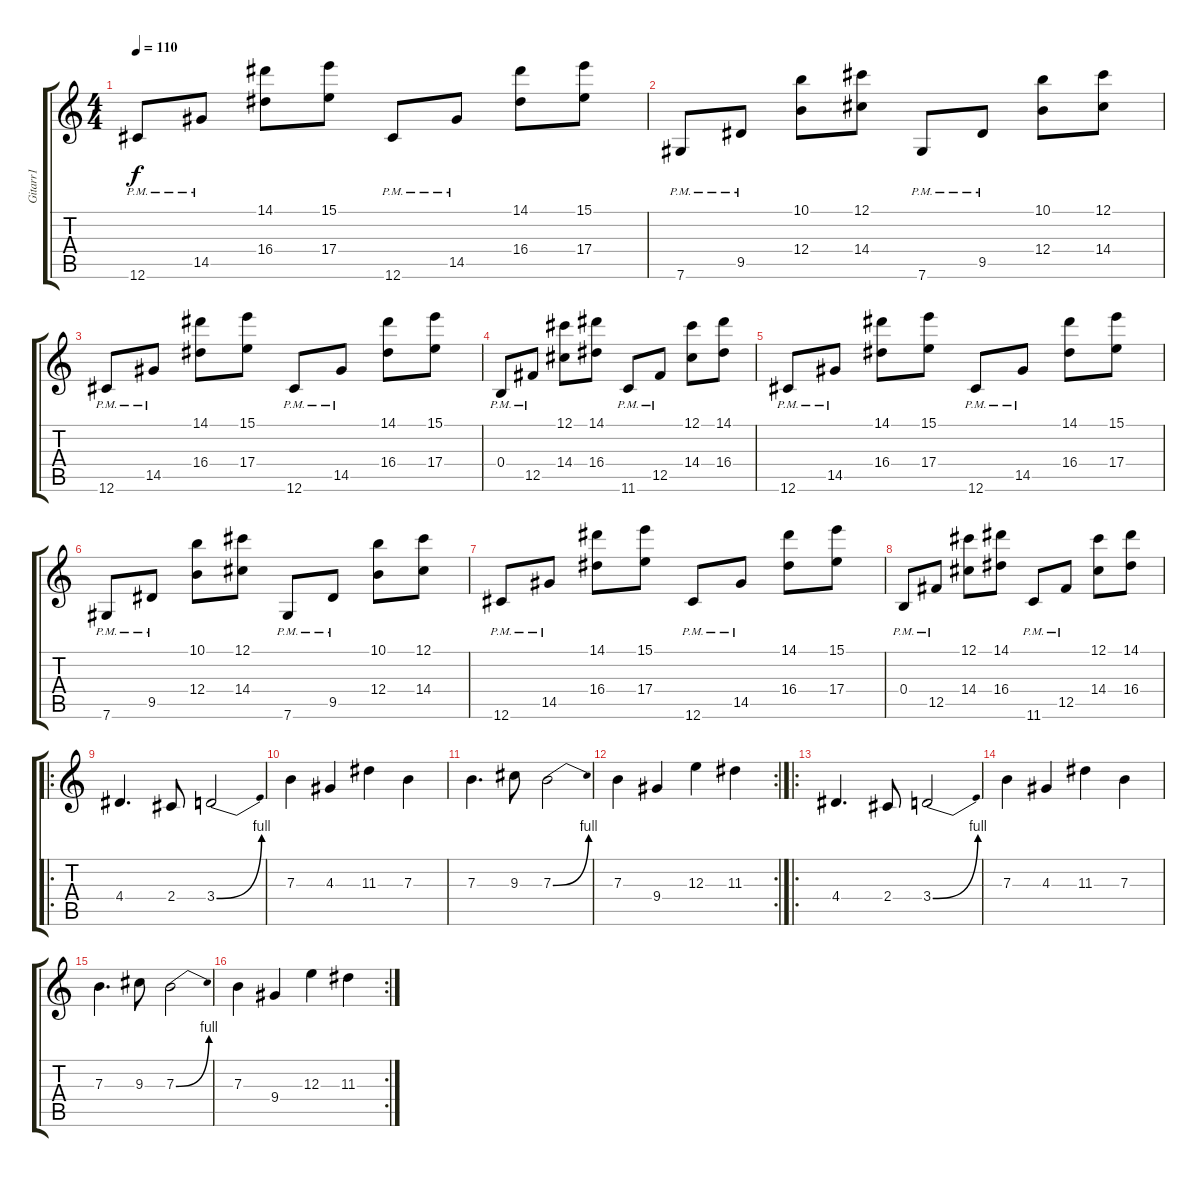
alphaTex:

\track ("Gitarr1" "Gitarr1") {instrument overdrivenguitar}
\staff {score tabs}
\tuning (Db4 Ab3 E3 B2 Gb2 Db2) {hide}
\ts (4 4)
\tempo 110
\clef g2
\ks c
12.6{pm}.8{dy f} 14.5{pm}.8 (14.1 16.4).8 (15.1 17.4).8 12.6{pm}.8 14.5{pm}.8 (14.1 16.4).8 (15.1 17.4).8 |
7.6{pm}.8 9.5{pm}.8 (10.1 12.4).8 (12.1 14.4).8 7.6{pm}.8 9.5{pm}.8 (10.1 12.4).8 (12.1 14.4).8 |
12.6{pm}.8 14.5{pm}.8 (14.1 16.4).8 (15.1 17.4).8 12.6{pm}.8 14.5{pm}.8 (14.1 16.4).8 (15.1 17.4).8 |
0.4{pm}.8 12.5{pm}.8 (12.1 14.4).8 (14.1 16.4).8 11.6{pm}.8 12.5{pm}.8 (12.1 14.4).8 (14.1 16.4).8 |
12.6{pm}.8 14.5{pm}.8 (14.1 16.4).8 (15.1 17.4).8 12.6{pm}.8 14.5{pm}.8 (14.1 16.4).8 (15.1 17.4).8 |
7.6{pm}.8 9.5{pm}.8 (10.1 12.4).8 (12.1 14.4).8 7.6{pm}.8 9.5{pm}.8 (10.1 12.4).8 (12.1 14.4).8 |
12.6{pm}.8 14.5{pm}.8 (14.1 16.4).8 (15.1 17.4).8 12.6{pm}.8 14.5{pm}.8 (14.1 16.4).8 (15.1 17.4).8 |
0.4{pm}.8 12.5{pm}.8 (12.1 14.4).8 (14.1 16.4).8 11.6{pm}.8 12.5{pm}.8 (12.1 14.4).8 (14.1 16.4).8 |
\ro
4.4.4{d} 2.4.8 3.4{be (bend 0 0 60 4)}.2 |
7.3.4 4.3.4 11.3.4 7.3.4 |
7.3.4{d} 9.3.8 7.3{be (bend 0 0 60 4)}.2 |
\rc 2
7.3.4 9.4.4 12.3.4 11.3.4 |
\ro
4.4.4{d} 2.4.8 3.4{be (bend 0 0 60 4)}.2 |
7.3.4 4.3.4 11.3.4 7.3.4 |
7.3.4{d} 9.3.8 7.3{be (bend 0 0 60 4)}.2 |
\rc 2
7.3.4 9.4.4 12.3.4 11.3.4
